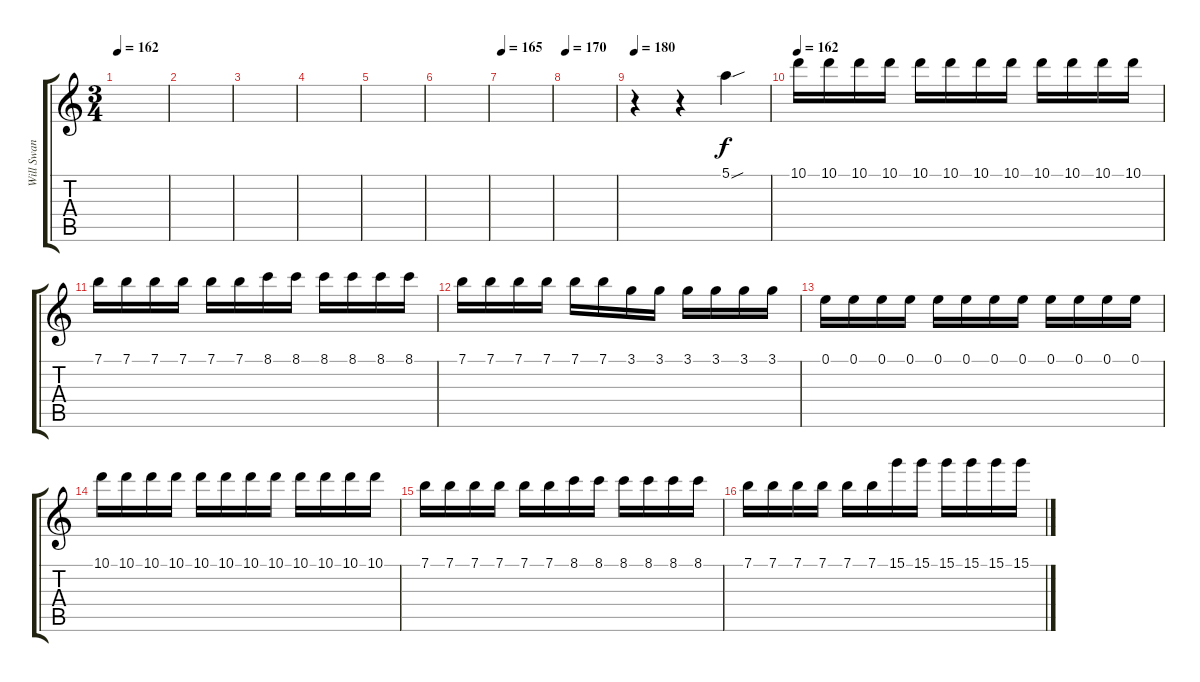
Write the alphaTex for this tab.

\track ("Will Swan" "Will Swan") {instrument overdrivenguitar}
\staff {score tabs}
\tuning (E4 B3 G3 D3 A2 D2) {hide}
\ts (3 4)
\tempo 162
\clef g2
\ks c
|
|
|
|
|
|
\tempo 165
|
\tempo 170
|
\tempo 180
r.4 r.4 5.1{sou}.4{dy f} |
\tempo 162
10.1.16 10.1.16 10.1.16 10.1.16 10.1.16 10.1.16 10.1.16 10.1.16 10.1.16 10.1.16 10.1.16 10.1.16 |
7.1.16 7.1.16 7.1.16 7.1.16 7.1.16 7.1.16 8.1.16 8.1.16 8.1.16 8.1.16 8.1.16 8.1.16 |
7.1.16 7.1.16 7.1.16 7.1.16 7.1.16 7.1.16 3.1.16 3.1.16 3.1.16 3.1.16 3.1.16 3.1.16 |
0.1.16 0.1.16 0.1.16 0.1.16 0.1.16 0.1.16 0.1.16 0.1.16 0.1.16 0.1.16 0.1.16 0.1.16 |
10.1.16 10.1.16 10.1.16 10.1.16 10.1.16 10.1.16 10.1.16 10.1.16 10.1.16 10.1.16 10.1.16 10.1.16 |
7.1.16 7.1.16 7.1.16 7.1.16 7.1.16 7.1.16 8.1.16 8.1.16 8.1.16 8.1.16 8.1.16 8.1.16 |
7.1.16 7.1.16 7.1.16 7.1.16 7.1.16 7.1.16 15.1.16 15.1.16 15.1.16 15.1.16 15.1.16 15.1.16
